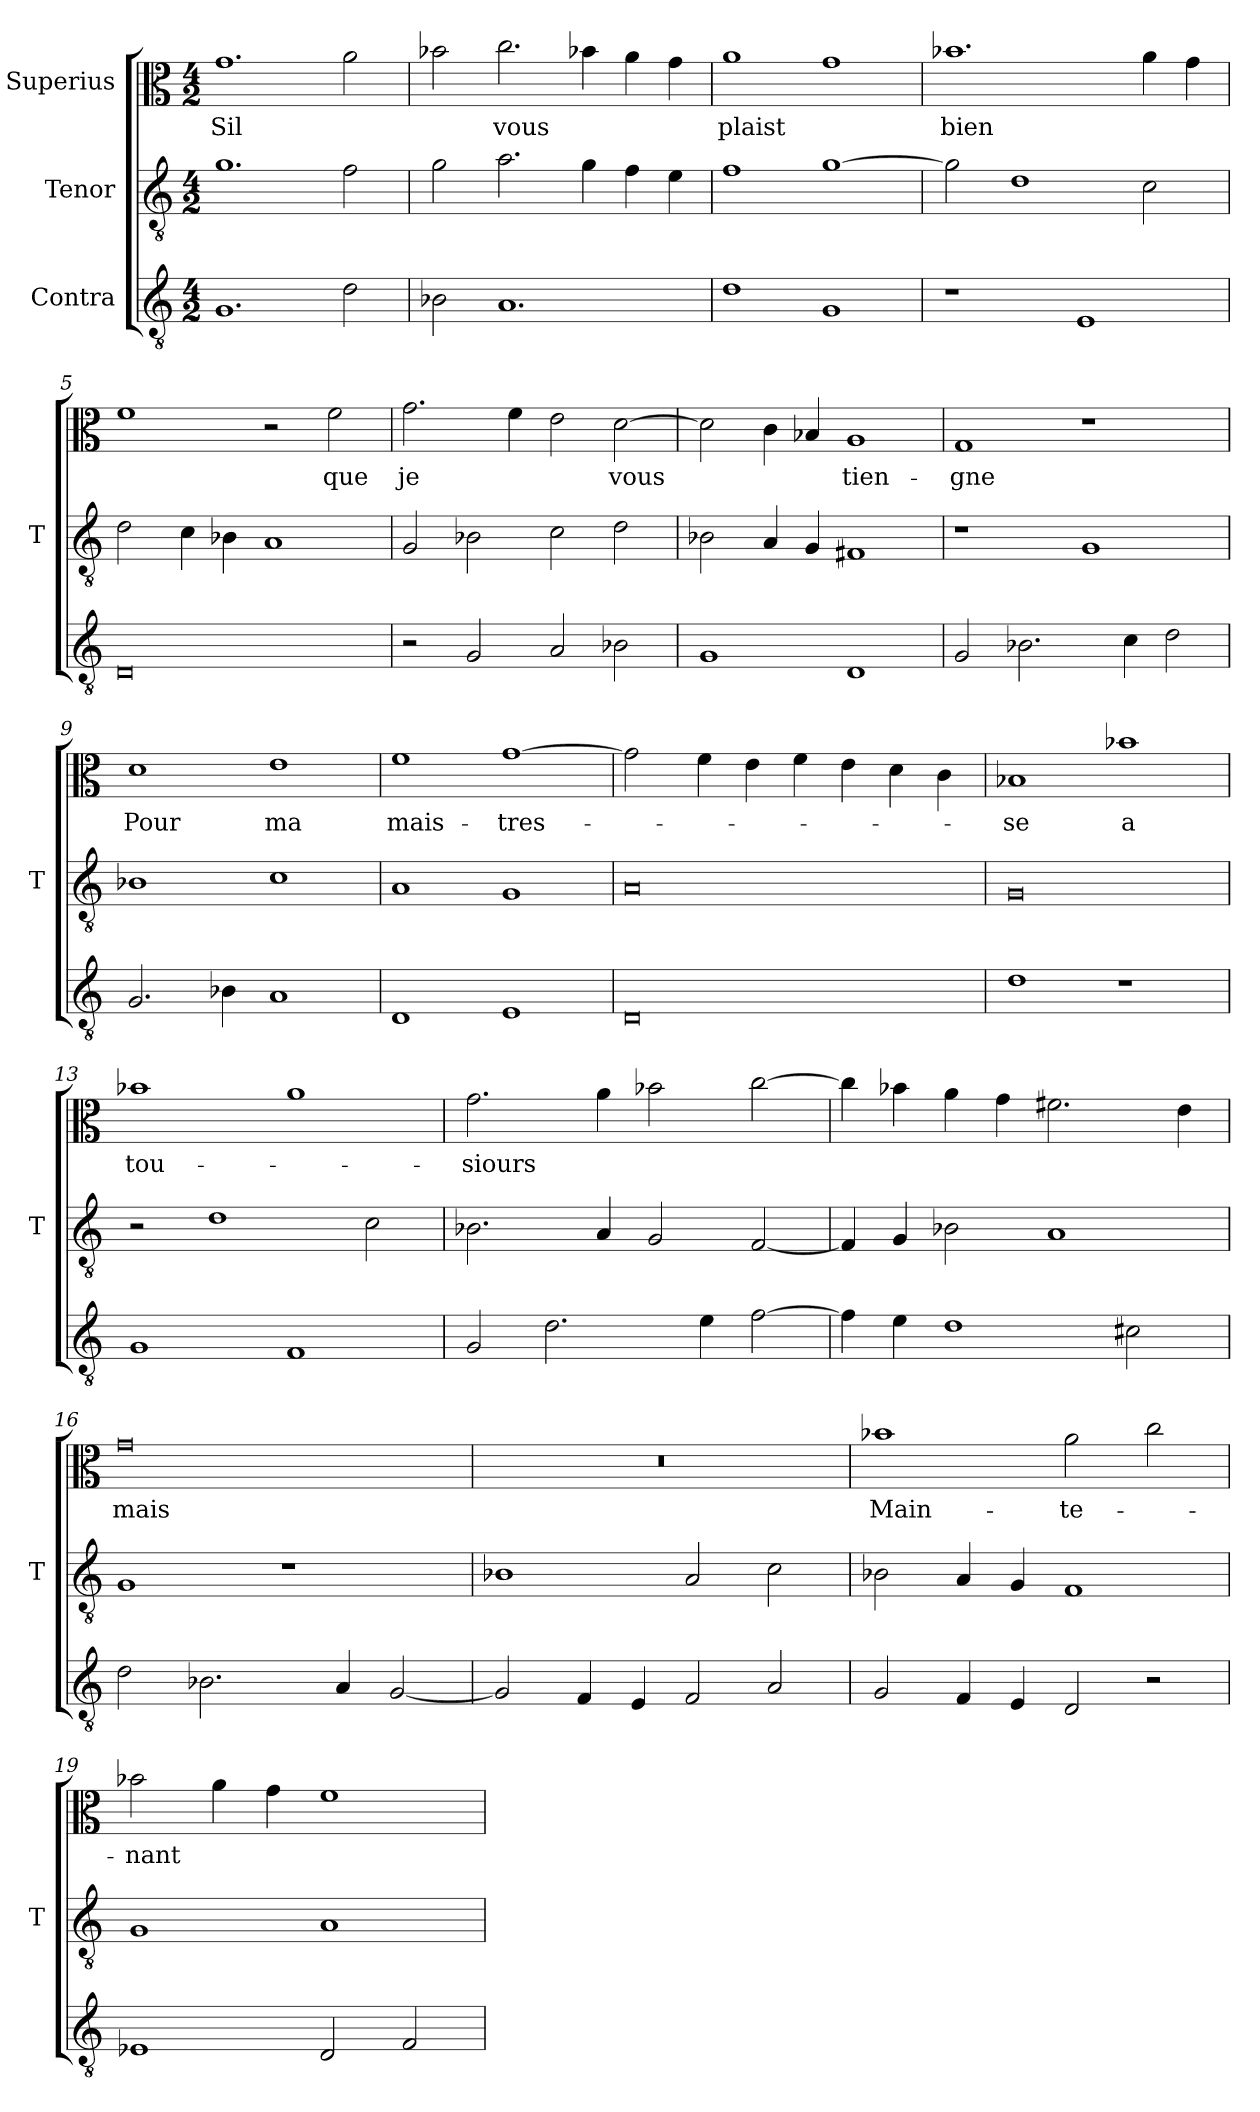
**kern	**kern	**kern	**text
*part3	*part2	*part1	*part1
*staff3	*staff2	*staff1	*staff1
*I"Contra	*I"Tenor	*I"Superius	*
*	*I'T	*	*
*clefGv2	*clefGv2	*clefC3	*
*M4/2	*M4/2	*M4/2	*
=1	=1	=1	=1
1.G	1.g	1.g	-Sil
2d	2f	2a	.
=2	=2	=2	=2
2B-X	2g	2b-X	.
1.A	2.a	2.cc	-vous
.	4g	4b-X	.
.	4f	4a	.
.	4e	4g	.
=3	=3	=3	=3
1d	1f	1a	-plaist
1G	[1g	1g	.
=4	=4	=4	=4
1r	2g]	1.b-X	-bien
.	1d	.	.
1E	.	.	.
.	2c	4a	.
.	.	4g	.
=5	=5	=5	=5
0D	2d	1f	.
.	4c	.	.
.	4B-X	.	.
.	1A	2r	.
.	.	2f	-que
=6	=6	=6	=6
2r	2G	2.g	-je
2G	2B-X	.	.
.	.	4f	.
2A	2c	2e	.
2B-X	2d	[2d	-vous
=7	=7	=7	=7
1G	2B-X	2d]	.
.	4A	4c	.
.	4G	4B-X	.
1D	1F#X	1A	tien-
=8	=8	=8	=8
2G	1r	1G	-gne
2.B-X	.	.	.
.	1G	1r	.
4c	.	.	.
2d	.	.	.
=9	=9	=9	=9
2.G	1B-X	1d	-Pour
4B-X	.	.	.
1A	1c	1e	-ma
=10	=10	=10	=10
1D	1A	1f	mais-
1E	1G	[1g	-tres-
=11	=11	=11	=11
0D	0A	2g]	.
.	.	4f	.
.	.	4e	.
.	.	4f	.
.	.	4e	.
.	.	4d	.
.	.	4c	.
=12	=12	=12	=12
1d	0G	1B-X	-se
1r	.	1b-X	-a
=13	=13	=13	=13
1G	2r	1b-X	tou-
.	1d	.	.
1F	.	1a	.
.	2c	.	.
=14	=14	=14	=14
2G	2.B-X	2.g	-siours
2.d	.	.	.
.	4A	4a	.
.	2G	2b-X	.
4e	.	.	.
[2f	[2F	[2cc	.
=15	=15	=15	=15
4f]	4F]	4cc]	.
4e	4G	4b-X	.
1d	2B-X	4a	.
.	.	4g	.
.	1A	2.f#X	.
2c#X	.	.	.
.	.	4e	.
=16	=16	=16	=16
2d	1G	0g	-mais
2.B-X	.	.	.
.	1r	.	.
4A	.	.	.
[2G	.	.	.
=17	=17	=17	=17
2G]	1B-X	0r	.
4F	.	.	.
4E	.	.	.
2F	2A	.	.
2A	2c	.	.
=18	=18	=18	=18
2G	2B-X	1b-X	Main-
4F	4A	.	.
4E	4G	.	.
2D	1F	2a	-te-
2r	.	2cc	.
=19	=19	=19	=19
1E-X	1G	2b-X	-nant
.	.	4a	.
.	.	4g	.
2D	1A	1f	.
2F	.	.	.
=	=	=	=
*-	*-	*-	*-
